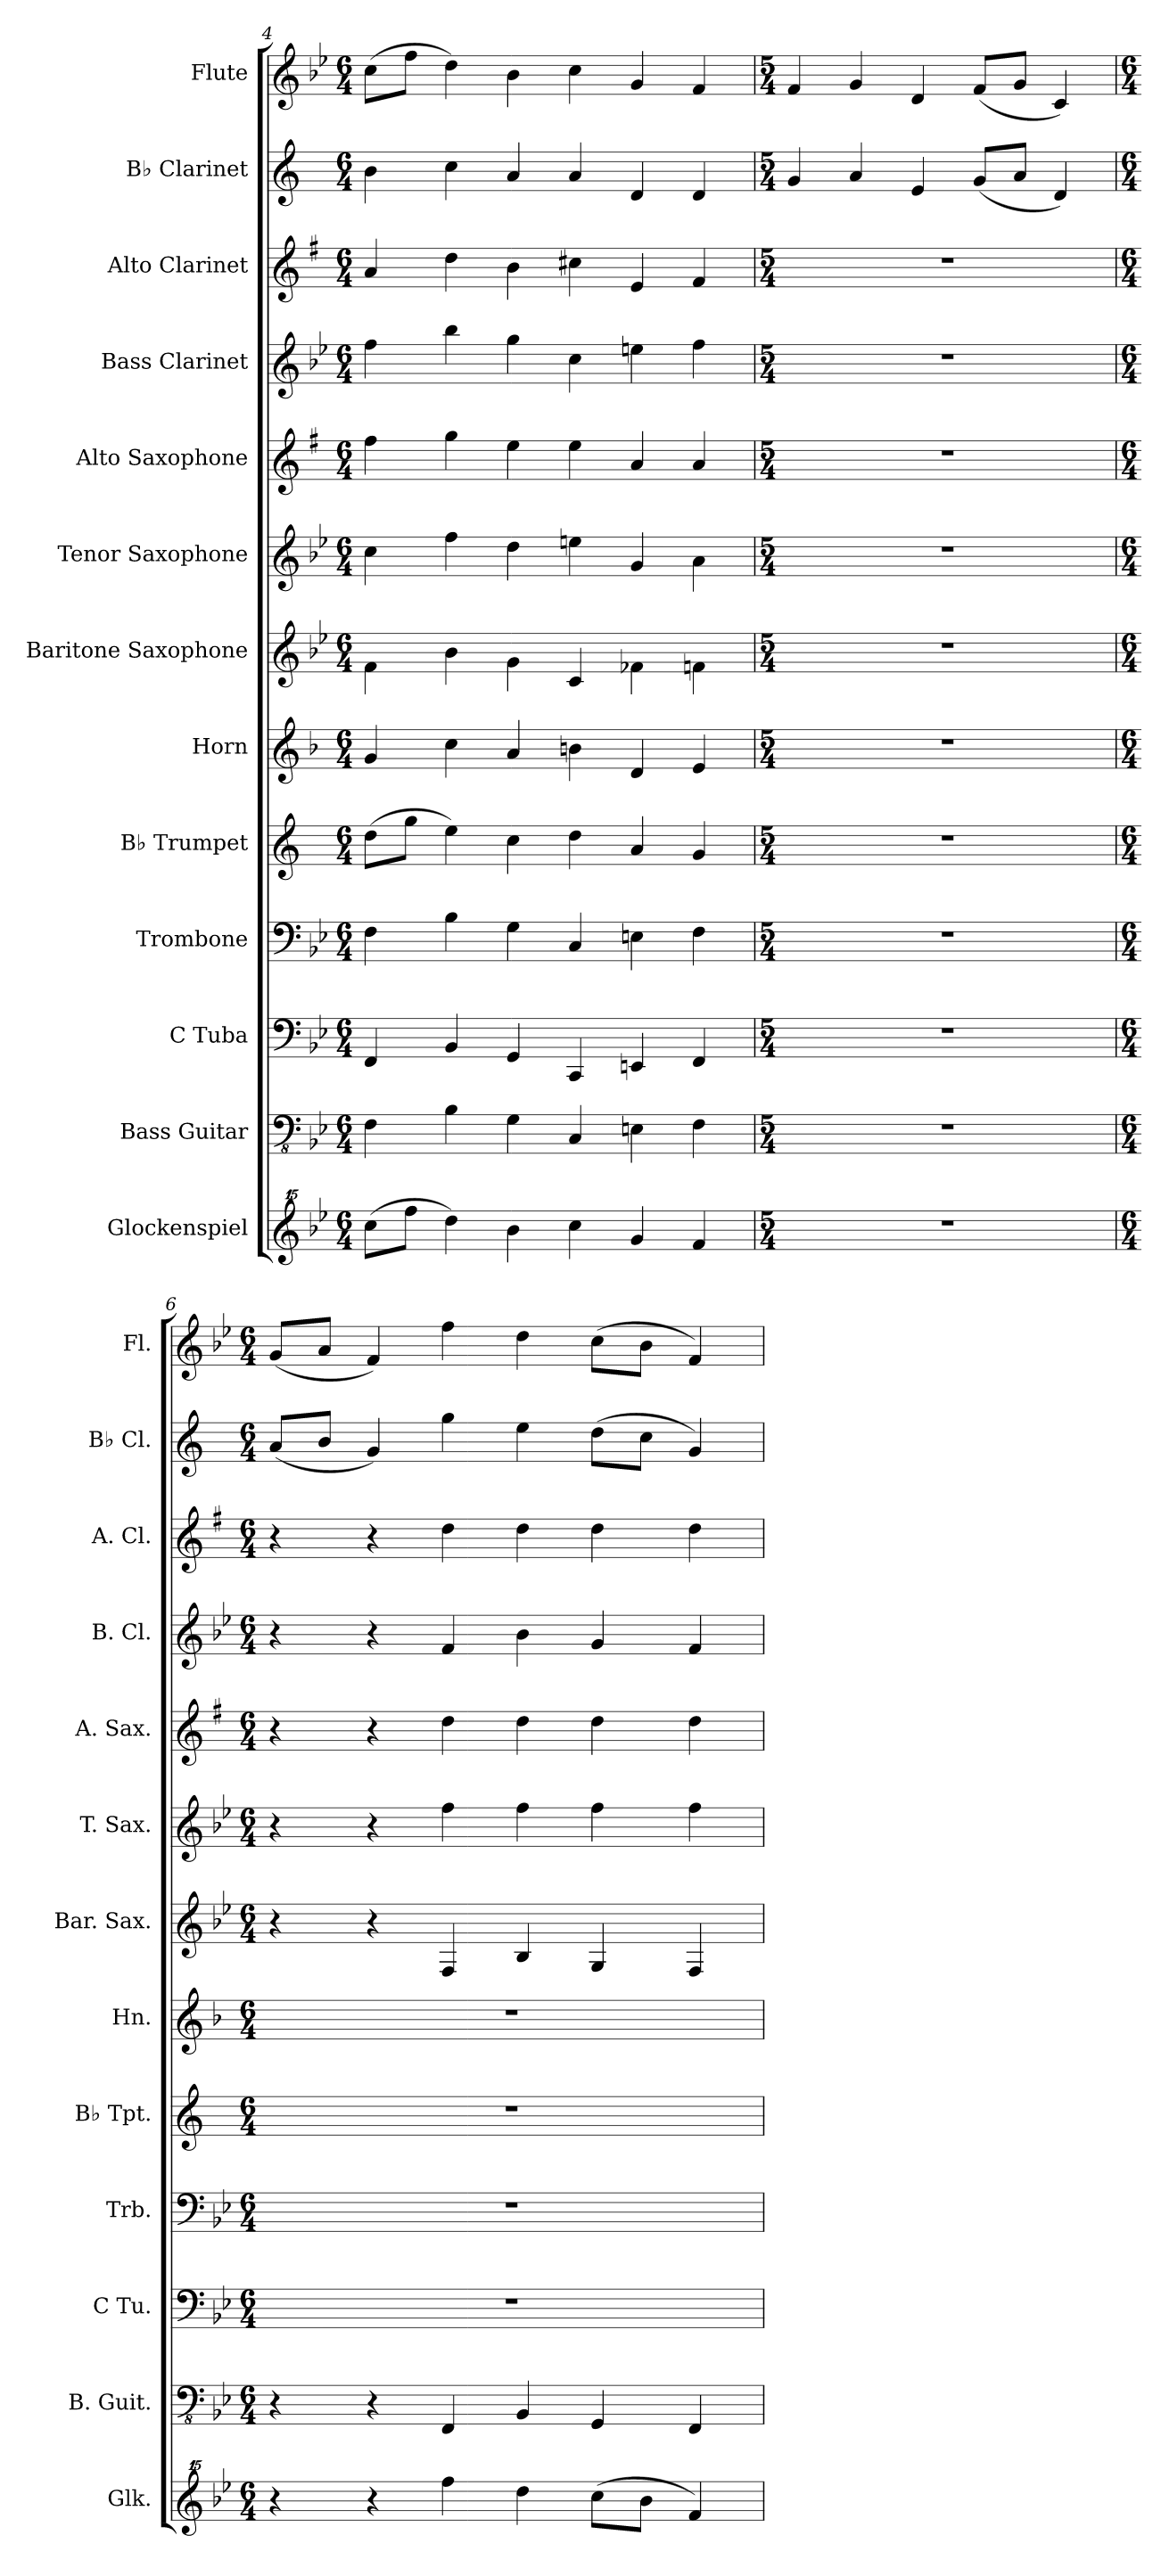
**kern	**kern	**kern	**kern	**kern	**kern	**kern	**kern	**kern	**kern	**kern	**kern	**kern
*part13	*part12	*part11	*part10	*part9	*part8	*part7	*part6	*part5	*part4	*part3	*part2	*part1
*staff13	*staff12	*staff11	*staff10	*staff9	*staff8	*staff7	*staff6	*staff5	*staff4	*staff3	*staff2	*staff1
*I"Glockenspiel	*I"Bass Guitar	*I"C Tuba	*I"Trombone	*I"B♭ Trumpet	*I"Horn	*I"Baritone Saxophone	*I"Tenor Saxophone	*I"Alto Saxophone	*I"Bass Clarinet	*I"Alto Clarinet	*I"B♭ Clarinet	*I"Flute
*I'Glk.	*I'B. Guit.	*I'C Tu.	*I'Trb.	*I'B♭ Tpt.	*I'Hn.	*I'Bar. Sax.	*I'T. Sax.	*I'A. Sax.	*I'B. Cl.	*I'A. Cl.	*I'B♭ Cl.	*I'Fl.
!!LO:PB:g=z
*clefG^^2	*clefFv4	*clefF4	*clefF4	*clefG2	*clefG2	*clefG2	*clefG2	*clefG2	*clefG2	*clefG2	*clefG2	*clefG2
*	*	*	*	*ITrd1c2	*ITrd4c7	*ITrd12c21	*ITrd8c14	*ITrd5c9	*ITrd8c14	*ITrd1c2	*ITrd1c2	*
*k[b-e-]	*k[b-e-]	*k[b-e-]	*k[b-e-]	*k[b-e-]	*k[b-e-]	*k[b-e-]	*k[b-e-]	*k[b-e-]	*k[b-e-]	*k[b-]	*k[b-e-]	*k[b-e-]
*B-:	*B-:	*B-:	*B-:	*B-:	*B-:	*B-:	*B-:	*B-:	*B-:	*F:	*B-:	*B-:
*M6/4	*M6/4	*M6/4	*M6/4	*M6/4	*M6/4	*M6/4	*M6/4	*M6/4	*M6/4	*M6/4	*M6/4	*M6/4
=4	=4	=4	=4	=4	=4	=4	=4	=4	=4	=4	=4	=4
(8cccc\L	4FF\	4FF/	4F\	(8cc\L	4c/	4F\	4c\	4a\	4f\	4g/	4a\	(8cc\L
8ffff\J	.	.	.	8ff\J	.	.	.	.	.	.	.	8ff\J
4dddd\)	4BB-\	4BB-/	4B-\	4dd\)	4f\	4B-\	4f\	4b-\	4b-\	4cc\	4b-\	4dd\)
4bbb-\	4GG\	4GG/	4G\	4b-\	4d/	4G\	4d\	4g\	4g\	4a\	4g/	4b-\
4cccc\	4CC/	4CC/	4C/	4cc\	4en\	4C/	4en\	4g\	4c\	4bn\	4g/	4cc\
4ggg/	4EEn\	4EEn/	4En\	4g/	4G/	4F-X\	4G/	4c/	4en\	4d/	4c/	4g/
4fff/	4FF\	4FF/	4F\	4f/	4A/	4Fn\	4A\	4c/	4f\	4e/	4c/	4f/
=5	=5	=5	=5	=5	=5	=5	=5	=5	=5	=5	=5	=5
*M5/4	*M5/4	*M5/4	*M5/4	*M5/4	*M5/4	*M5/4	*M5/4	*M5/4	*M5/4	*M5/4	*M5/4	*M5/4
4%5r	4%5r	4%5r	4%5r	4%5r	4%5r	4%5r	4%5r	4%5r	4%5r	4%5r	4f/	4f/
.	.	.	.	.	.	.	.	.	.	.	4g/	4g/
.	.	.	.	.	.	.	.	.	.	.	4d/	4d/
.	.	.	.	.	.	.	.	.	.	.	(8f/L	(8f/L
.	.	.	.	.	.	.	.	.	.	.	8g/J	8g/J
.	.	.	.	.	.	.	.	.	.	.	4c/)	4c/)
=6	=6	=6	=6	=6	=6	=6	=6	=6	=6	=6	=6	=6
*M6/4	*M6/4	*M6/4	*M6/4	*M6/4	*M6/4	*M6/4	*M6/4	*M6/4	*M6/4	*M6/4	*M6/4	*M6/4
4r	4r	1.r	1.r	1.r	1.r	4r	4r	4r	4r	4r	(8g/L	(8g/L
.	.	.	.	.	.	.	.	.	.	.	8a/J	8a/J
4r	4r	.	.	.	.	4r	4r	4r	4r	4r	4f/)	4f/)
4ffff\	4FFF/	.	.	.	.	4FF/	4f\	4f\	4F/	4cc\	4ff\	4ff\
4dddd\	4BBB-/	.	.	.	.	4BB-/	4f\	4f\	4B-\	4cc\	4dd\	4dd\
(8cccc\L	4GGG/	.	.	.	.	4GG/	4f\	4f\	4G/	4cc\	(8cc\L	(8cc\L
8bbb-\J	.	.	.	.	.	.	.	.	.	.	8b-\J	8b-\J
4fff/)	4FFF/	.	.	.	.	4FF/	4f\	4f\	4F/	4cc\	4f/)	4f/)
=	=	=	=	=	=	=	=	=	=	=	=	=
*-	*-	*-	*-	*-	*-	*-	*-	*-	*-	*-	*-	*-
